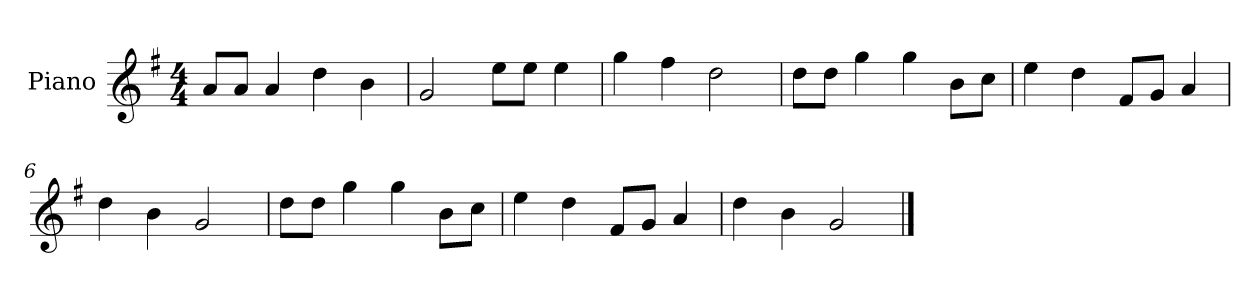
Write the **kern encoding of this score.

**kern
*part1
*staff1
*I"Piano
*I'P-no
*clefG2
*k[f#]
*M4/4
*MM90
=1
8a/L
8a/J
4a/
4dd\
4b\
=2
2g/
8ee\L
8ee\J
4ee\
=3
4gg\
4ff#\
2dd\
=4
8dd\L
8dd\J
4gg\
4gg\
8b\L
8cc\J
=5
4ee\
4dd\
8f#/L
8g/J
4a/
=6
4dd\
4b\
2g/
=7
8dd\L
8dd\J
4gg\
4gg\
8b\L
8cc\J
!!LO:LB:g=z
=8
4ee\
4dd\
8f#/L
8g/J
4a/
=9
4dd\
4b\
2g/
==
*-
